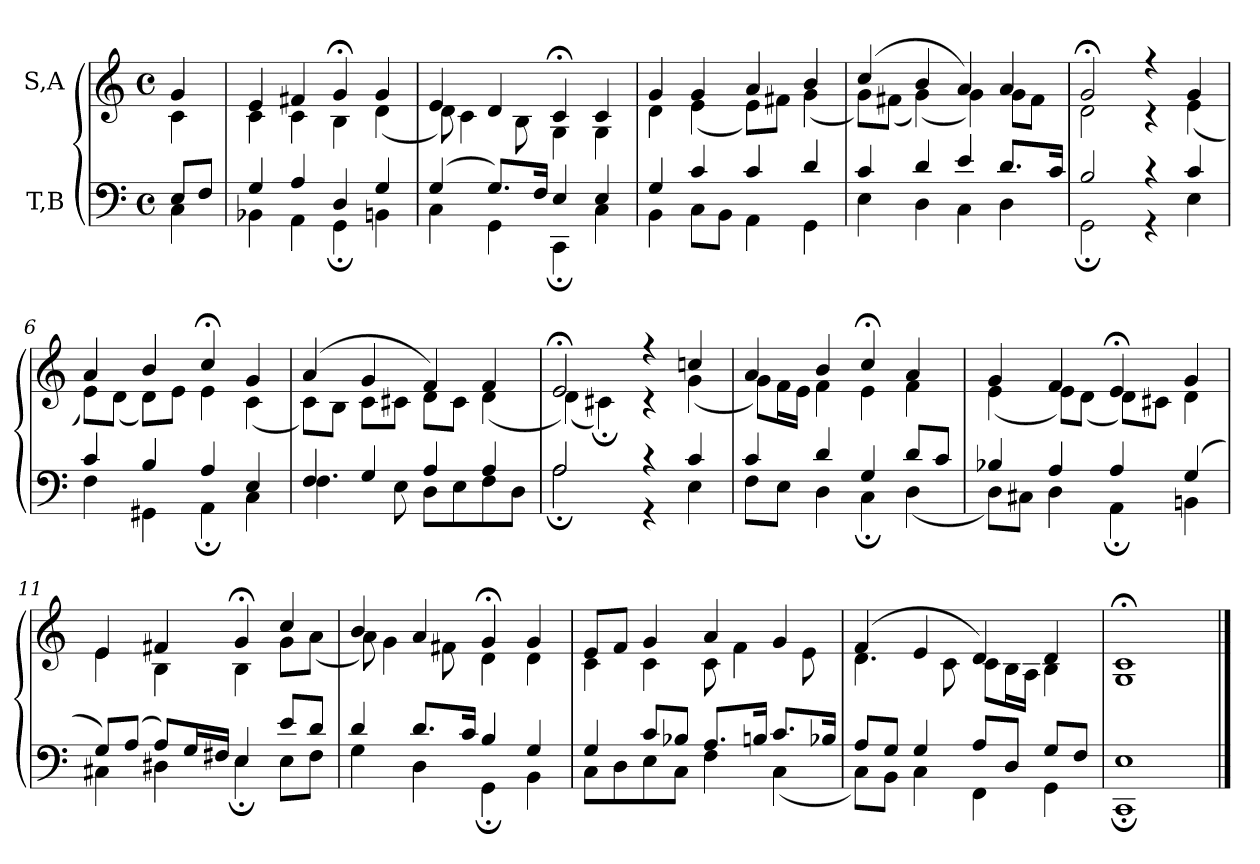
**kern	**kern
*part2	*part1
*staff2	*staff1
*I"T,B	*I"S,A
*clefF4	*clefG2
*k[]	*k[]
*M4/4	*M4/4
*met(c)	*met(c)
=	=
*^	*^
8EL	4C	4g	4c
8FJ	.	.	.
=1	=1	=1	=1
4G	4BB-X	4e	4c
4A	4AA	4f#X	4c
4D	4GG;	4g;<	4B
4G	4BBn	4g	(<4d
=2	=2	=2	=2
(>4G	4C	4e	8d)
.	.	.	4c
8.GL)	4GG	4d	.
.	.	.	8B
16FJk	.	.	.
4E	4CC;	4c;<	4G
4E	4C	4c	4G
=3	=3	=3	=3
4G	4BB	4g	4d
4c	8CL	4g	(<4e
.	8BBJ	.	.
4c	4AA	4a	8eL)
.	.	.	8f#XJ
4d	4GG	4b	(<4g
=4	=4	=4	=4
4c	4E	(>4cc	8gL)
.	.	.	(<8f#XJ
4d	4D	4b	(<4g)
4e	4C	4a)	4g)
8.dL	4D	4a	8gL
.	.	.	8f#J
16cJk	.	.	.
=5	=5	=5	=5
2B	2GG;	2g;<	2d
4r	4r	4r	4r
4c	4E	4g	(<4e
=6	=6	=6	=6
4c	4F	4a	8eL)
.	.	.	(<8dJ
4B	4GG#X	4b	8dL)
.	.	.	8eJ
4A	4AA;	4cc;<	4e
4E	4C	4g	(<4c
=7	=7	=7	=7
4F	4.F	(>4a	8cL)
.	.	.	8BJ
4G	.	4g	8cL
.	8E	.	8c#XJ
4A	8DL	4f)	8dL
.	8E	.	8c#J
4A	8F	4f	(<4d
.	8DJ	.	.
=8	=8	=8	=8
2A	2A;	2e;<	(<4d)
.	.	.	4c#X;)
4r	4r	4r	4r
4c	4E	4ccn	(<4g
=9	=9	=9	=9
4c	8FL	4a	8gL)
.	8EJ	.	16fL
.	.	.	16eJJ
4d	4D	4b	4f
4G	4C;	4cc;<	4e
8dL	(<4D	4a	4f
8cJ	.	.	.
=10	=10	=10	=10
4B-X	8DL)	4g	(<4e
.	8C#XJ	.	.
4A	4D	4f	8eL)
.	.	.	(<8dJ
4A	4AA;	4e;<	8dL)
.	.	.	8c#XJ
(>4G	4BBn	4g	4d
=11	=11	=11	=11
8GL)	4C#X	4e	4e
(>8AJ	.	.	.
8AL)	4D#X	4f#X	4B
16GL	.	.	.
16F#XJJ	.	.	.
4E	4E;	4g;<	4B
8eL	8EL	4cc	8gL
8dJ	8F#J	.	(<8aJ
=12	=12	=12	=12
4d	4G	4b	8a)
.	.	.	4g
8.dL	4D	4a	.
.	.	.	8f#X
16cJk	.	.	.
4B	4GG;	4g;<	4d
4G	4BB	4g	4d
=13	=13	=13	=13
4G	8CL	8eL	4c
.	8D	8fJ	.
8cL	8E	4g	4c
8B-XJ	8CJ	.	.
8.AL	4F	4a	8c
.	.	.	4f
16BnJk	.	.	.
8.cL	(<4C	4g	.
.	.	.	8e
16B-XJk	.	.	.
=14	=14	=14	=14
8AL	8CL)	(>4f	4.d
8GJ	8BBJ	.	.
4G	4C	4e	.
.	.	.	8c
8AL	4FF	4d)	8cL
8DJ	.	.	16BL
.	.	.	16AJJ
8GL	4GG	4d	4B
8FJ	.	.	.
=15	=15	=15	=15
1E	1CC;	1c;<	1G
*v	*v	*	*
*	*v	*v
==	==
*-	*-
